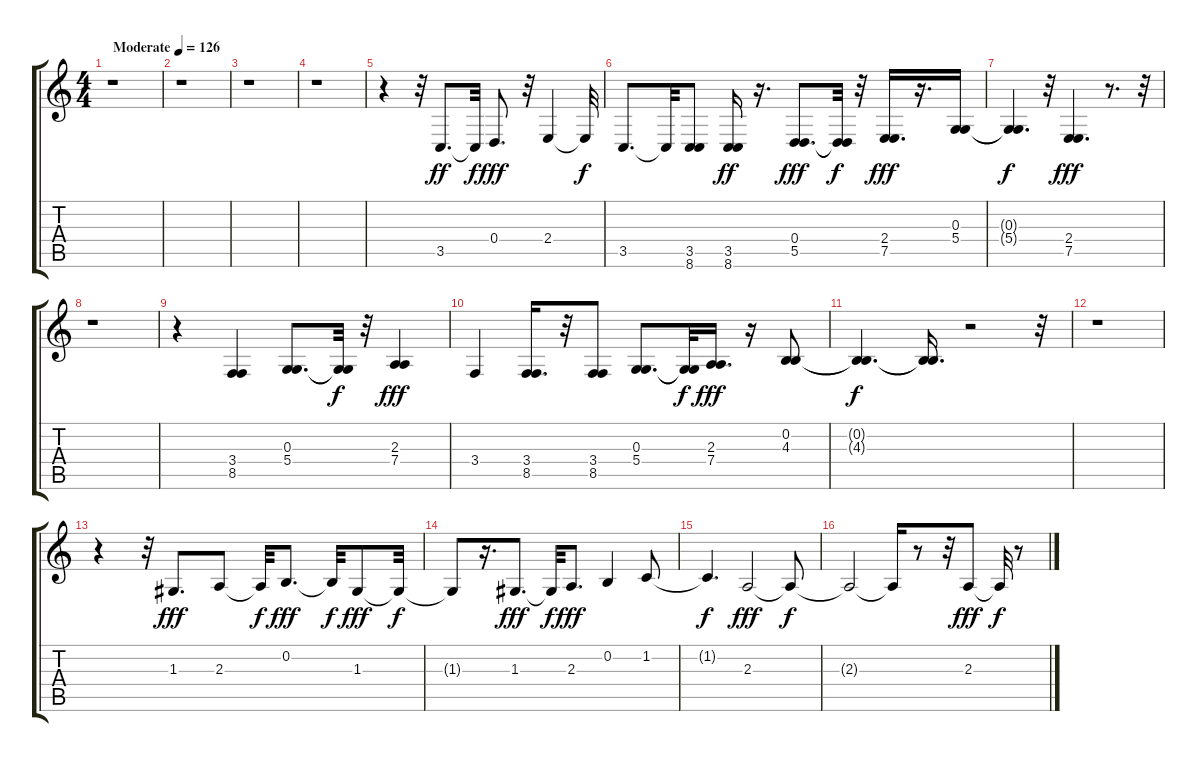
\track "" {instrument acousticgrandpiano}
\staff {score tabs}
\tuning (E4 B3 G3 D3 A2 E2) {hide}
\ts (4 4)
\tempo (126 "Moderate")
\clef g2
\ks c
r.1{dy ff instrument acousticgrandpiano} |
r.1 |
r.1 |
r.1 |
r.4 r.32 3.5.8{d} 3.5{t}.32{dy f} 0.4.8{d dy fff} r.32 2.4.4 2.4{t}.32{dy f} |
3.5.8{d} 3.5{t}.32 (3.5 8.6).8 (3.5 8.6).16{dy ff} r.16{d} (0.4 5.5).8{d dy fff} (0.4{t} 5.5{t}).32{dy f} r.32 (2.4 7.5).16{d dy fff} r.16{d} (0.3 5.4).16 |
(0.3{t} 5.4{t}).4{d dy f} r.32 (2.4 7.5).4{d dy fff} r.8{d} r.32 |
r.1 |
r.4 (3.4 8.5).4 (0.3 5.4).8{d} (0.3{t} 5.4{t}).32{dy f} r.32 (2.3 7.4).4{dy fff} |
3.4.4 (3.4 8.5).16{d} r.32 (3.4 8.5).8 (0.3 5.4).8{d} (0.3{t} 5.4{t}).32{dy f} (2.3 7.4).16{d dy fff} r.16 (0.2 4.3).8 |
(0.2{t} 4.3{t}).4{d dy f} (0.2{t} 4.3{t}).16{d} r.2 r.32 |
r.1 |
r.4 r.32 1.3.8{d dy fff} 2.3.8 2.3{t}.32{dy f} 0.2.8{d dy fff} 0.2{t}.32{dy f} 1.3.8{dy fff} 1.3{t}.32{dy f} |
1.3{t}.8 r.16{d} 1.3.8{d dy fff} 1.3{t}.32{dy f} 2.3.8{d dy fff} 0.2.4 1.2.8 |
1.2{t}.4{d dy f} 2.3.2{dy fff} 2.3{t}.8{dy f} |
2.3{t}.2 2.3{t}.16 r.8 r.32 2.3.8{dy fff} 2.3{t}.32{dy f} r.8
